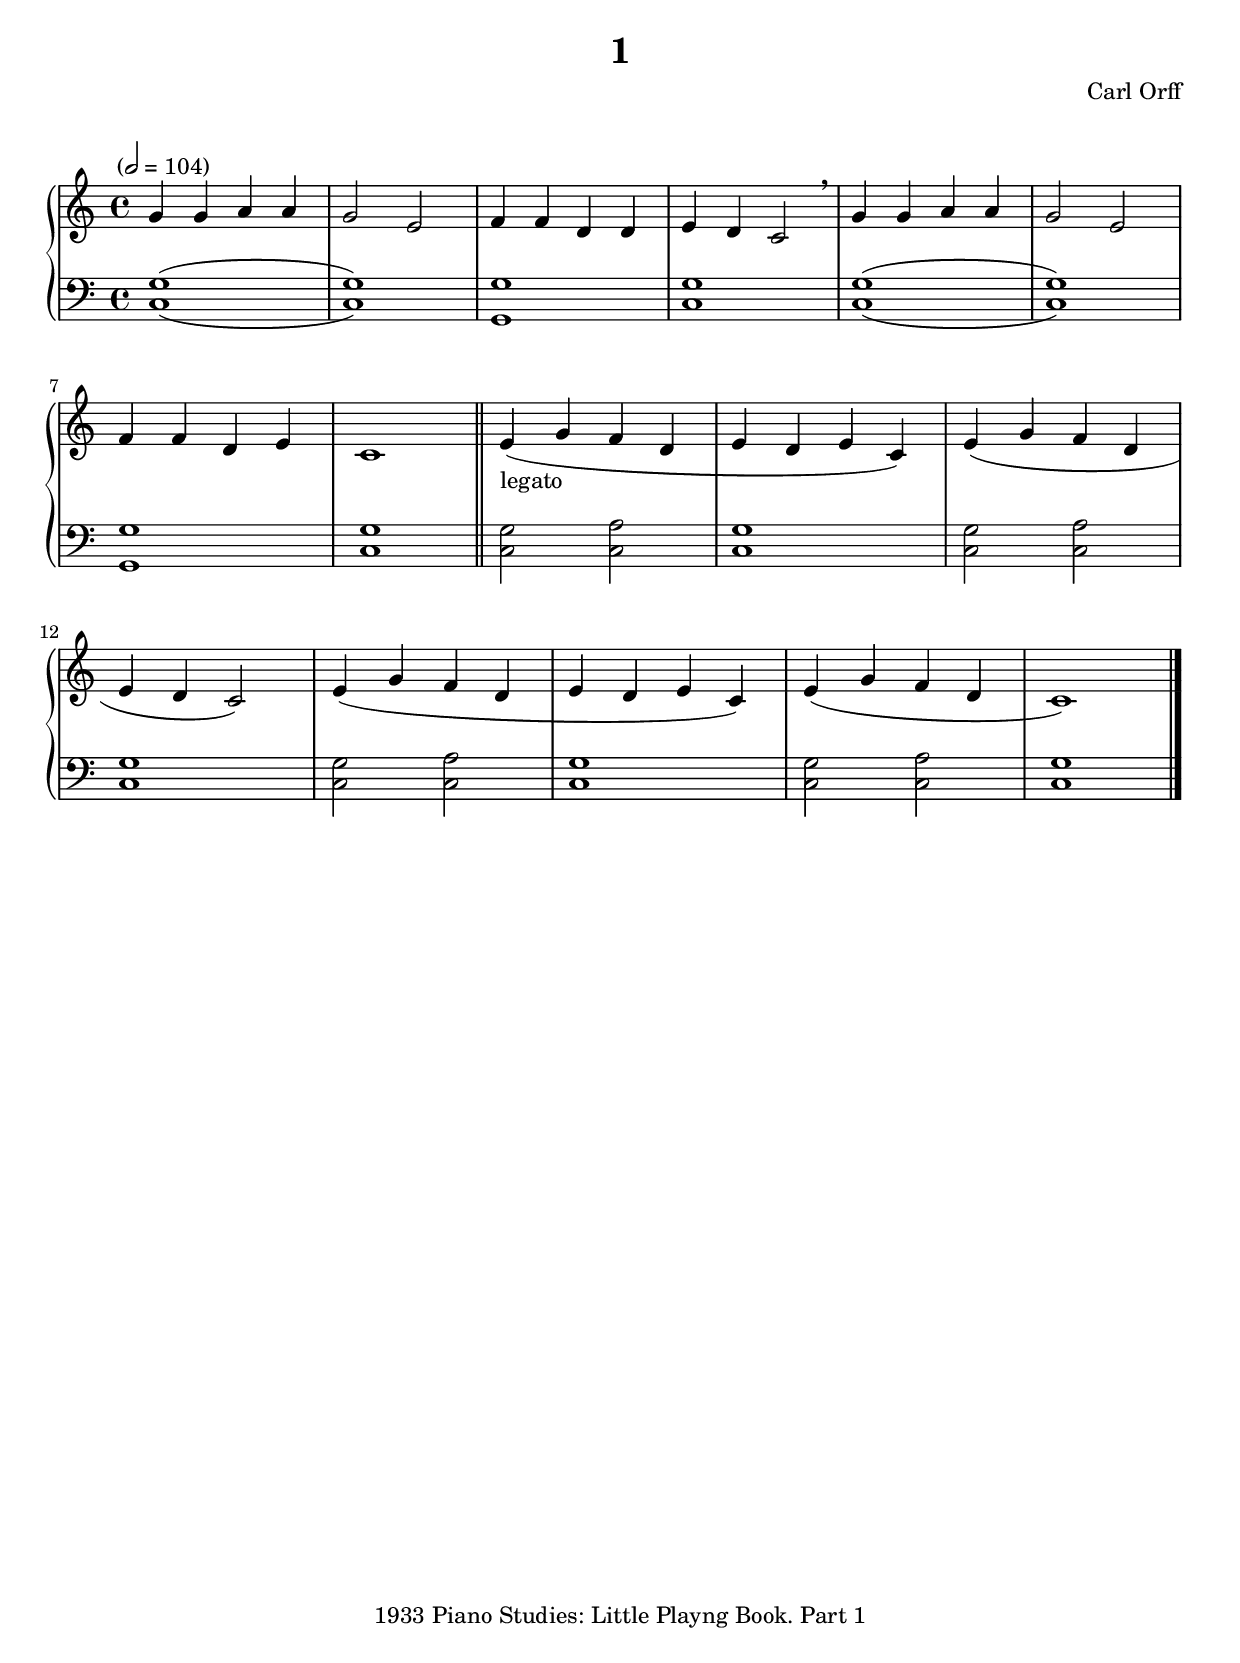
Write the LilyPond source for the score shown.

\version "2.20.0"

\include "english.ly"



\paper {
  top-margin = 20
  indent = #0
  system-count = #3
  % print-all-headers = ##t
}


\header {
  % subtitle = "Part 1"
  title = "1"
  % subsubtitle = "Piano Studies: Little Playng Book"
  composer = "Carl Orff"
  % opus = "1933"
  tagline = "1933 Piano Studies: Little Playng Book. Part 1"
}

\markup { \vspace #1 }

\score {

  \new PianoStaff = "pianostaff"
    \with {
      \override StaffGrouper
                .staffgroup-staff-spacing
                .basic-distance = #20
    }

  <<
    \new Staff = "RH" \relative c'' {
      \clef "treble"
      \time 4/4
      \tempo "" 2 = 104
      g4 g4 a4 a4 |
      g2 e2 |
      f4 f4 d4 d4 |
      e4 d4 c2 |
      \breathe
      g'4 g4 a4 a4 |
      g2 e2 |
      f4 f4 d4 e4 |
      c1 | \bar "||"
      e4_"legato"( g4 f4 d4 |
      e4 d4 e4 c4) |
      e4( g4 f4 d4 |
      e4 d4 c2) |
      e4( g4 f4 d4 |
      e4 d4 e4 c4) |
      e4( g4 f4 d4 |
      c1)
      % \bar "|."

    }

    \new Staff = "LH" {
      \clef "bass"
      \time 4/4
      \set doubleSlurs = ##t
      <c g>1( |
      <c g>1) |
      <g, g>1 |
      <c g>1  |
      <c g>1( |
      <c g>1) |
      <g, g>1 |
      <c g>1  |
      <c g>2 <c a>2 |
      <c g>1 |
      <c g>2 <c a>2 |
      <c g>1 |
      <c g>2 <c a>2 |
      <c g>1 |
      <c g>2 <c a>2 |
      <c g>1
      \bar "|."


    }
  >>

  \layout {
    \context {
      \Score
      \override StaffGrouper.staff-staff-spacing.padding = #3
      \override StaffGrouper.staff-staff-spacing.basic-distance = #1
    }
  }

  \midi {
    \tempo 2 = 104
  }
}


